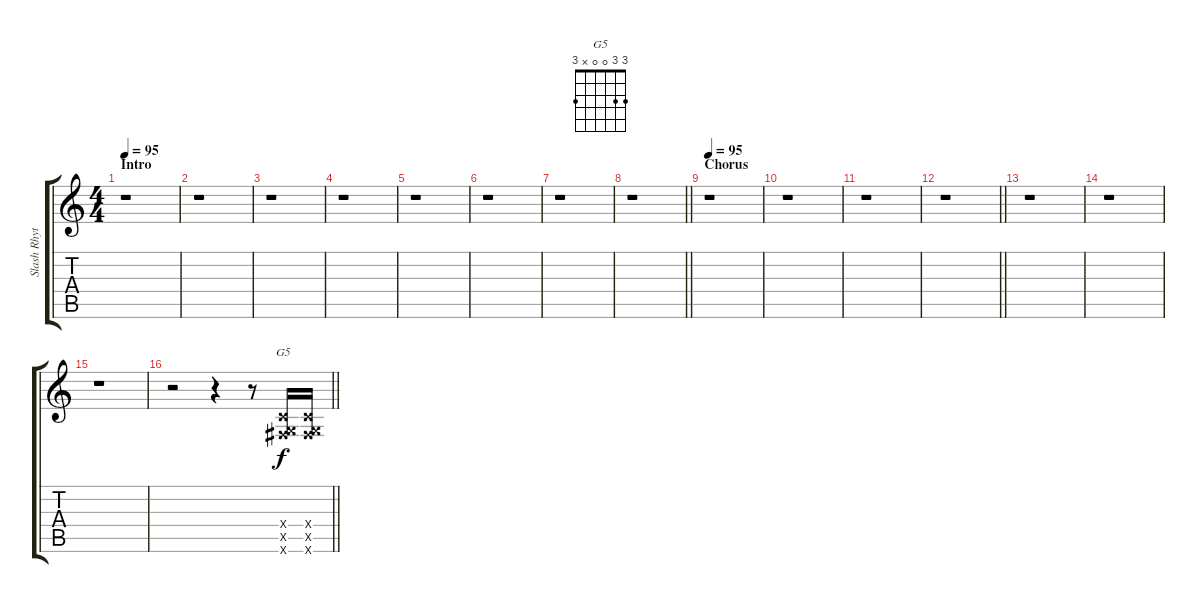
\track ("Slash Rhythm" "Slash Rhyt") {instrument distortionguitar}
\staff {score tabs}
\tuning (Eb4 Bb3 Gb3 Db3 Ab2 Eb2) {hide}
\chord ("G5" 3 3 0 0 x 3)
\ts (4 4)
\section ("" "Intro")
\tempo 95
\clef g2
\ks c
r.1{dy f instrument distortionguitar} |
r.1 |
r.1 |
r.1 |
r.1 |
r.1 |
r.1 |
\barLineRight lightlight
r.1 |
\section ("" "Chorus")
\tempo 95
r.1 |
r.1 |
r.1 |
\barLineRight lightlight
r.1 |
r.1 |
r.1 |
r.1 |
\barLineRight lightlight
r.2 r.4 r.8 (-1.4{x} -1.5{x} 3.6{x}).16{ch "G5"} (-1.4{x} -1.5{x} 3.6{x}).16
